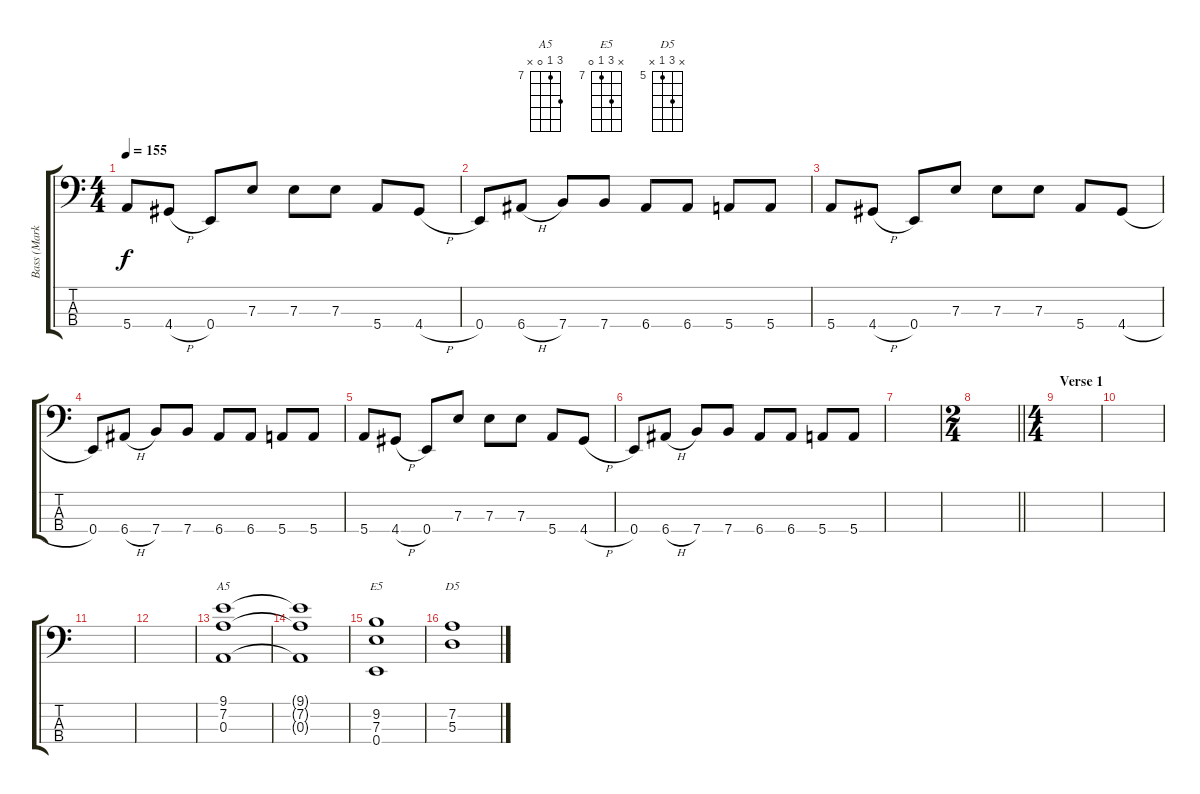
\track ("Bass (Mark)" "Bass (Mark") {instrument electricbasspick}
\staff {score tabs}
\tuning (G2 D2 A1 E1) {hide}
\chord ("A5" 9 7 0 x) {firstfret 7}
\chord ("E5" x 9 7 0) {firstfret 7}
\chord ("D5" x 7 5 x) {firstfret 5}
\ts (4 4)
\tempo 155
\clef f4
\ks c
5.4.8{dy f} 4.4{h}.8 0.4.8 7.3.8 7.3.8 7.3.8 5.4.8 4.4{h}.8 |
0.4.8 6.4{h}.8 7.4.8 7.4.8 6.4.8 6.4.8 5.4.8 5.4.8 |
5.4.8 4.4{h}.8 0.4.8 7.3.8 7.3.8 7.3.8 5.4.8 4.4{h}.8 |
0.4.8 6.4{h}.8 7.4.8 7.4.8 6.4.8 6.4.8 5.4.8 5.4.8 |
5.4.8 4.4{h}.8 0.4.8 7.3.8 7.3.8 7.3.8 5.4.8 4.4{h}.8 |
0.4.8 6.4{h}.8 7.4.8 7.4.8 6.4.8 6.4.8 5.4.8 5.4.8 |
|
\ts (2 4)
\barLineRight lightlight
|
\ts (4 4)
\section ("" "Verse 1")
|
|
|
|
(9.1 7.2 0.3).1{ch "A5"} |
(9.1{t} 7.2{t} 0.3{t}).1 |
(9.2 7.3 0.4).1{ch "E5"} |
(7.2 5.3).1{ch "D5"}
